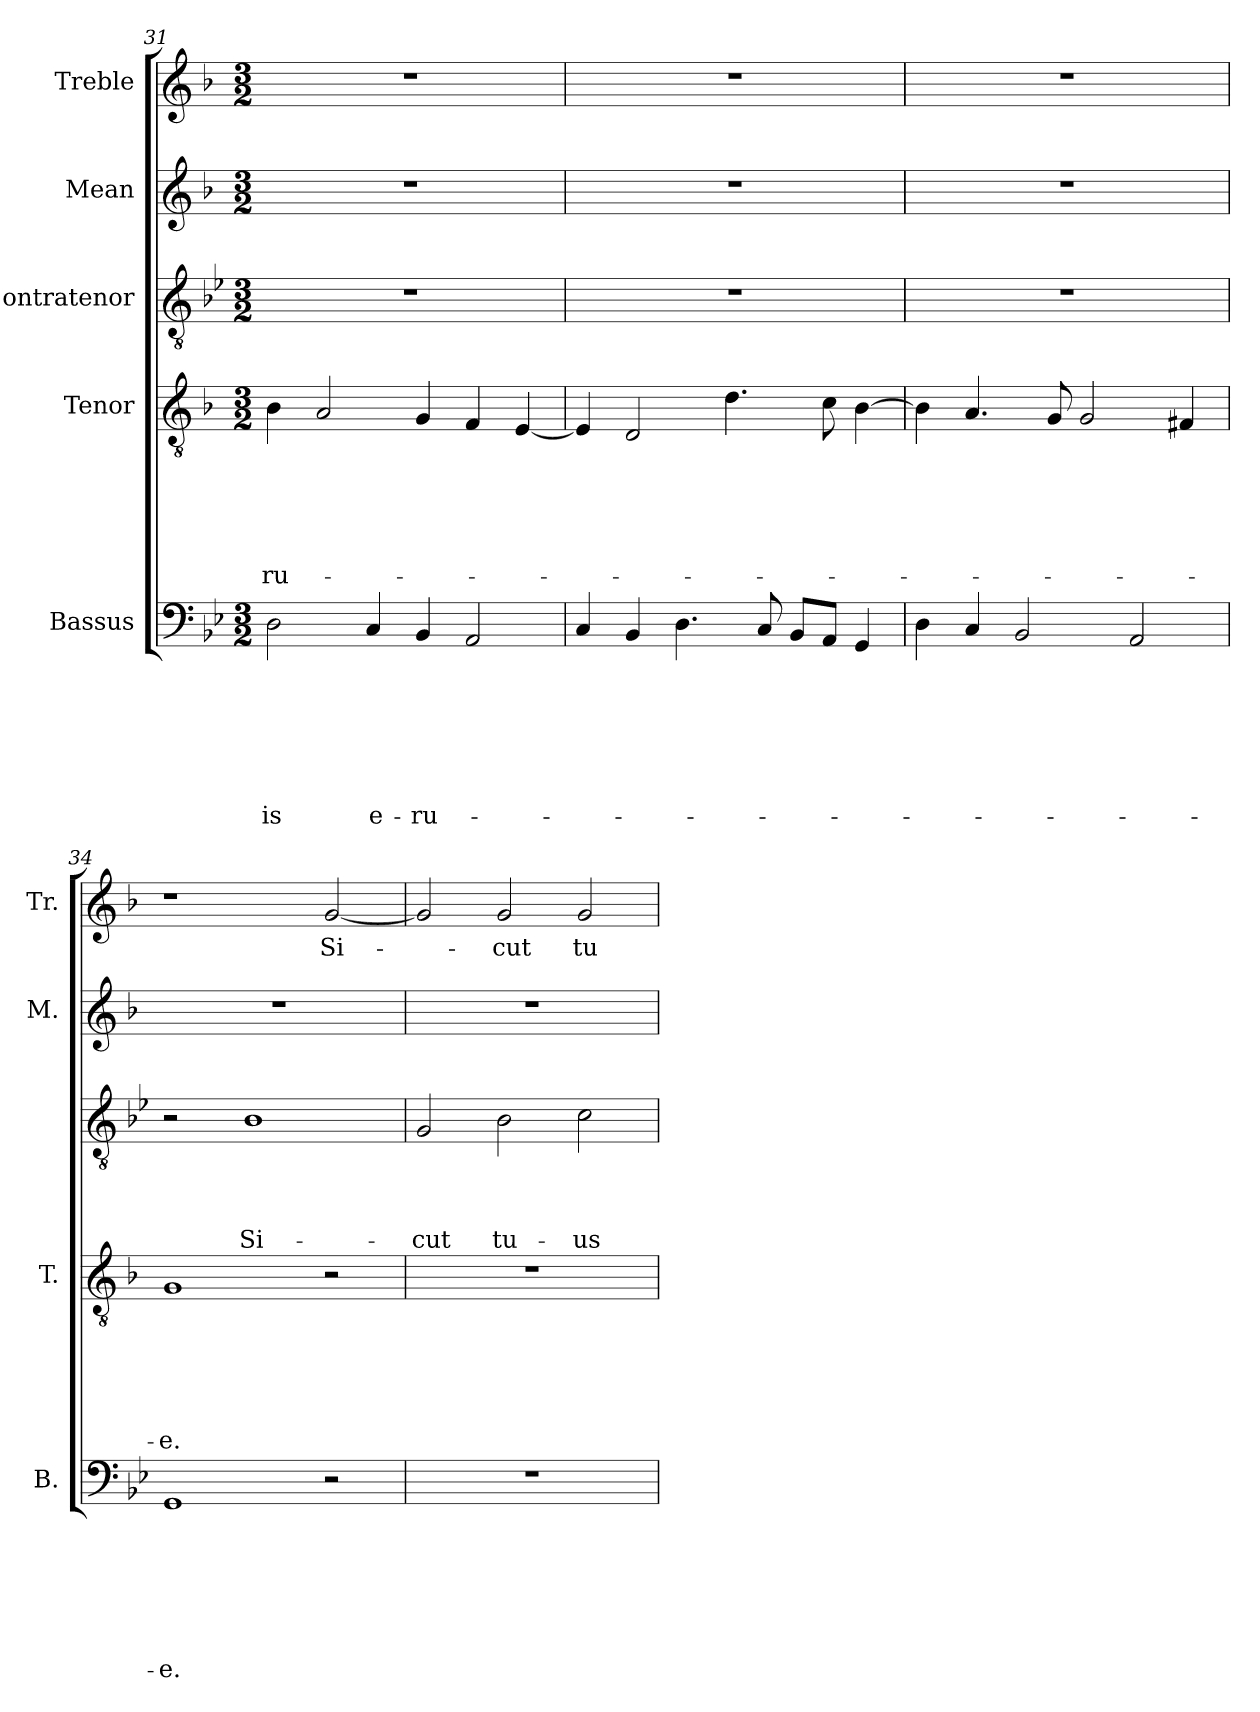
**kern	**text	**text	**text	**text	**text	**text	**text	**kern	**text	**text	**text	**text	**text	**text	**kern	**text	**text	**text	**text	**kern	**kern	**text
*part5	*part5	*part5	*part5	*part5	*part5	*part5	*part5	*part4	*part4	*part4	*part4	*part4	*part4	*part4	*part3	*part3	*part3	*part3	*part3	*part2	*part1	*part1
*staff5	*staff5	*staff5	*staff5	*staff5	*staff5	*staff5	*staff5	*staff4	*staff4	*staff4	*staff4	*staff4	*staff4	*staff4	*staff3	*staff3	*staff3	*staff3	*staff3	*staff2	*staff1	*staff1
*I"Bassus	*	*	*	*	*	*	*	*I"Tenor	*	*	*	*	*	*	*I"'ontratenor	*	*	*	*	*I"Mean	*I"Treble	*
*I'B.	*	*	*	*	*	*	*	*I'T.	*	*	*	*	*	*	*I''t.	*	*	*	*	*I'M.	*I'Tr.	*
*clefF4	*	*	*	*	*	*	*	*clefGv2	*	*	*	*	*	*	*clefGv2	*	*	*	*	*clefG2	*clefG2	*
*	*	*	*	*	*	*	*	*ITrd-3c-5	*	*	*	*	*	*	*	*	*	*	*	*ITrd-3c-5	*ITrd-3c-5	*
*k[b-e-]	*	*	*	*	*	*	*	*k[b-e-]	*	*	*	*	*	*	*k[b-e-]	*	*	*	*	*k[b-e-]	*k[b-e-]	*
*B-:	*	*	*	*	*	*	*	*B-:	*	*	*	*	*	*	*B-:	*	*	*	*	*B-:	*B-:	*
*M3/2	*	*	*	*	*	*	*	*M3/2	*	*	*	*	*	*	*M3/2	*	*	*	*	*M3/2	*M3/2	*
=31	=31	=31	=31	=31	=31	=31	=31	=31	=31	=31	=31	=31	=31	=31	=31	=31	=31	=31	=31	=31	=31	=31
!	!	!	!	!	!	!	!LO:LY:b	!	!	!	!	!	!	!LO:LY:b	!	!	!	!	!	!	!	!
2D\	.	.	.	.	.	.	-is	4e-\	.	.	.	.	.	-ru-	1.r	.	.	.	.	1.r	1.r	.
.	.	.	.	.	.	.	.	2d/	.	.	.	.	.	.	.	.	.	.	.	.	.	.
!	!	!	!	!	!	!	!LO:LY:b	!	!	!	!	!	!	!	!	!	!	!	!	!	!	!
4C/	.	.	.	.	.	.	e-	.	.	.	.	.	.	.	.	.	.	.	.	.	.	.
!	!	!	!	!	!	!	!LO:LY:b	!	!	!	!	!	!	!	!	!	!	!	!	!	!	!
4BB-/	.	.	.	.	.	.	-ru-	4c/	.	.	.	.	.	.	.	.	.	.	.	.	.	.
2AA/	.	.	.	.	.	.	.	4B-/	.	.	.	.	.	.	.	.	.	.	.	.	.	.
.	.	.	.	.	.	.	.	[<4A/	.	.	.	.	.	.	.	.	.	.	.	.	.	.
=32	=32	=32	=32	=32	=32	=32	=32	=32	=32	=32	=32	=32	=32	=32	=32	=32	=32	=32	=32	=32	=32	=32
4C/	.	.	.	.	.	.	.	4A/]	.	.	.	.	.	.	1.r	.	.	.	.	1.r	1.r	.
4BB-/	.	.	.	.	.	.	.	2G/	.	.	.	.	.	.	.	.	.	.	.	.	.	.
4.D\	.	.	.	.	.	.	.	.	.	.	.	.	.	.	.	.	.	.	.	.	.	.
.	.	.	.	.	.	.	.	4.g\	.	.	.	.	.	.	.	.	.	.	.	.	.	.
8C/	.	.	.	.	.	.	.	.	.	.	.	.	.	.	.	.	.	.	.	.	.	.
8BB-/L	.	.	.	.	.	.	.	.	.	.	.	.	.	.	.	.	.	.	.	.	.	.
8AA/J	.	.	.	.	.	.	.	8f\	.	.	.	.	.	.	.	.	.	.	.	.	.	.
4GG/	.	.	.	.	.	.	.	[>4e-\	.	.	.	.	.	.	.	.	.	.	.	.	.	.
!!LO:PB:g=z
=33	=33	=33	=33	=33	=33	=33	=33	=33	=33	=33	=33	=33	=33	=33	=33	=33	=33	=33	=33	=33	=33	=33
!	!	!	!	!	!	!	!	!	!	!	!	!	!	!	!LO:N:vis=1	!	!	!	!	!LO:N:vis=1	!LO:N:vis=1	!
4D\	.	.	.	.	.	.	.	4e-\]	.	.	.	.	.	.	1.r	.	.	.	.	1.r	1.r	.
4C/	.	.	.	.	.	.	.	4.d/	.	.	.	.	.	.	.	.	.	.	.	.	.	.
2BB-/	.	.	.	.	.	.	.	.	.	.	.	.	.	.	.	.	.	.	.	.	.	.
.	.	.	.	.	.	.	.	8c/	.	.	.	.	.	.	.	.	.	.	.	.	.	.
.	.	.	.	.	.	.	.	2c/	.	.	.	.	.	.	.	.	.	.	.	.	.	.
2AA/	.	.	.	.	.	.	.	.	.	.	.	.	.	.	.	.	.	.	.	.	.	.
.	.	.	.	.	.	.	.	4B/	.	.	.	.	.	.	.	.	.	.	.	.	.	.
=34	=34	=34	=34	=34	=34	=34	=34	=34	=34	=34	=34	=34	=34	=34	=34	=34	=34	=34	=34	=34	=34	=34
!	!	!	!	!	!	!	!LO:LY:b	!	!	!	!	!	!	!LO:LY:b	!	!	!	!	!	!LO:N:vis=1	!	!
1GG	.	.	.	.	.	.	-e.	1c	.	.	.	.	.	-e.	2r	.	.	.	.	1.r	1r	.
!	!	!	!	!	!	!	!	!	!	!	!	!	!	!	!	!	!	!	!LO:LY:b	!	!	!
.	.	.	.	.	.	.	.	.	.	.	.	.	.	.	1B-	.	.	.	Si-	.	.	.
!	!	!	!	!	!	!	!	!	!	!	!	!	!	!	!	!	!	!	!	!	!	!LO:LY:b
2r	.	.	.	.	.	.	.	2r	.	.	.	.	.	.	.	.	.	.	.	.	[<2cc/	Si-
=35	=35	=35	=35	=35	=35	=35	=35	=35	=35	=35	=35	=35	=35	=35	=35	=35	=35	=35	=35	=35	=35	=35
!LO:N:vis=1	!	!	!	!	!	!	!	!LO:N:vis=1	!	!	!	!	!	!	!	!	!	!	!LO:LY:b	!LO:N:vis=1	!	!
1.r	.	.	.	.	.	.	.	1.r	.	.	.	.	.	.	2G/	.	.	.	-cut	1.r	2cc/]	.
!	!	!	!	!	!	!	!	!	!	!	!	!	!	!	!	!	!	!	!LO:LY:b	!	!	!LO:LY:b
.	.	.	.	.	.	.	.	.	.	.	.	.	.	.	2B-\	.	.	.	tu-	.	2cc/	-cut
!	!	!	!	!	!	!	!	!	!	!	!	!	!	!	!	!	!	!	!LO:LY:b	!	!	!LO:LY:b
.	.	.	.	.	.	.	.	.	.	.	.	.	.	.	2c\	.	.	.	-us	.	2cc/	tu-
=	=	=	=	=	=	=	=	=	=	=	=	=	=	=	=	=	=	=	=	=	=	=
*-	*-	*-	*-	*-	*-	*-	*-	*-	*-	*-	*-	*-	*-	*-	*-	*-	*-	*-	*-	*-	*-	*-
